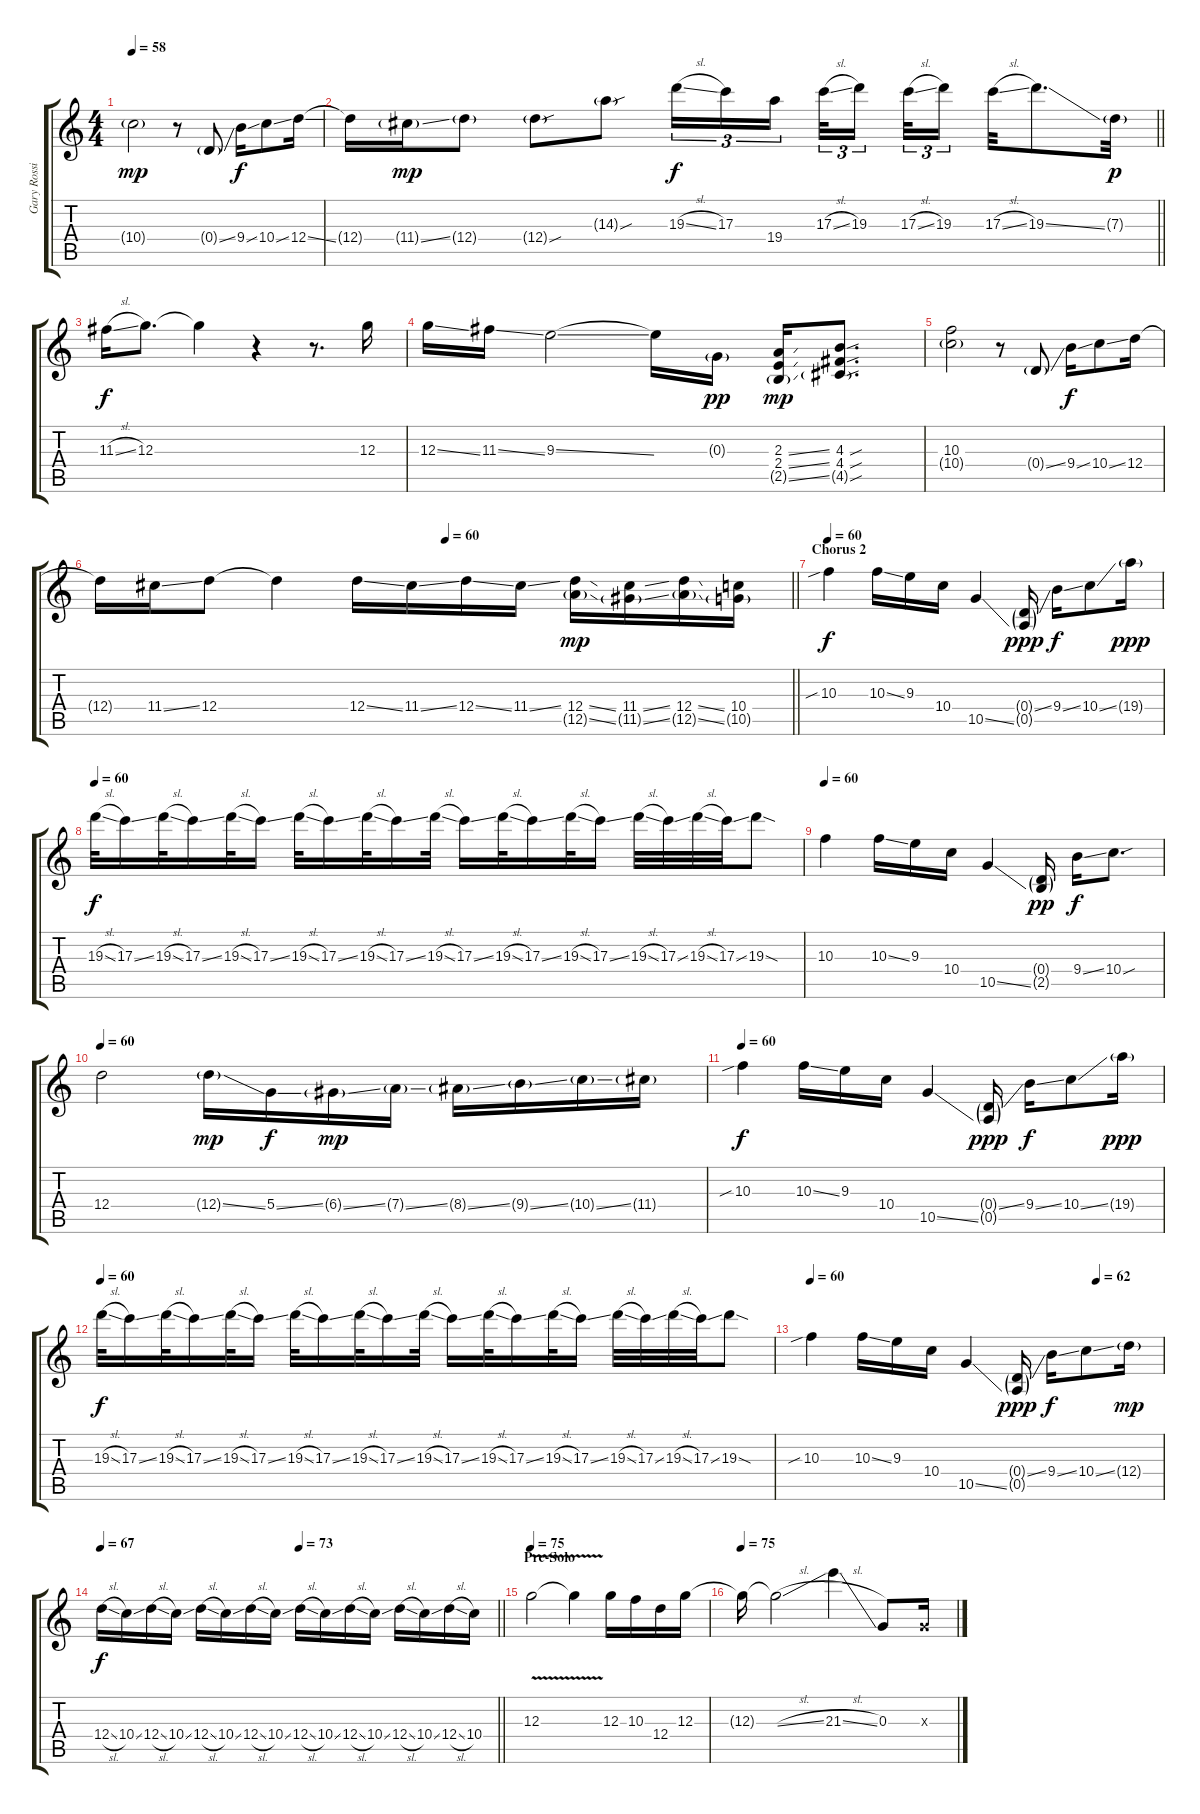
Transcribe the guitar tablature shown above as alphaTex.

\track ("Gary Rossington (slide/rhythm guitar)" "Gary Rossi") {instrument overdrivenguitar}
\staff {score tabs}
\tuning (E4 B3 G3 D3 A2 E2) {hide}
\ts (4 4)
\tempo 58
\clef g2
\ks c
10.4{g}.2{dy mp} r.8 0.4{ss g}.8 9.4{ss}.16{dy f} 10.4{ss}.8 12.4{ss}.16 |
\barLineRight lightlight
12.4{t}.16 11.4{ss g}.16{dy mp} 12.4{g}.8 12.4{sou g}.8 14.3{sou g}.8 19.3{sl}.16{tu (3 2) dy f} 17.3.16{tu (3 2)} 19.4.16{tu (3 2) beam splitsecondary} 17.3{sl}.32{tu (3 2)} 19.3.16{tu (3 2) beam splitsecondary} 17.3{sl}.32{tu (3 2)} 19.3.16{tu (3 2)} 17.3{sl}.32 19.3{ss}.8{d} 7.3{g}.32{dy p} |
11.3{sl}.16{dy f} 12.3.8{d} 12.3{t}.4 r.4 r.8{d} 12.3.16 |
12.3{ss}.16 11.3{ss}.16 9.3{ss}.2 9.3{t}.16 0.3{g}.16{dy pp} (2.3{ss} 2.4{ss} 2.5{ss g}).16{dy mp} (4.3{sou} 4.4{sou} 4.5{sou g}).8{d} |
(10.3 10.4{g}).2 r.8 0.4{ss g}.8 9.4{ss}.16{dy f} 10.4{ss}.8 12.4.16 |
\tempo (60 0.5)
\barLineRight lightlight
12.4{t}.16 11.4{ss}.16 12.4.8 12.4{t}.4 12.4{ss}.16 11.4{ss}.16 12.4{ss}.16 11.4{ss}.16 (12.4{ss} 12.5{ss g}).16{dy mp} (11.4{ss} 11.5{ss g}).16 (12.4{ss} 12.5{ss g}).16 (10.4 10.5{g}).16 |
\section ("" "Chorus 2")
\tempo 60
10.3{sib}.4{dy f} 10.3{ss}.16 9.3.16 10.4.16 10.5{ss}.4 (0.4{ss g} 0.5{g}).16{dy ppp} 9.4{ss}.16{dy f} 10.4{ss}.8 19.4{g}.16{dy ppp} |
\tempo 60
19.3{sl}.32{dy f} 17.3{ss}.16 19.3{sl}.32 17.3{ss}.16 19.3{sl}.32 17.3{ss}.16 19.3{sl}.32 17.3{ss}.16 19.3{sl}.32 17.3{ss}.16 19.3{sl}.32 17.3{ss}.16 19.3{sl}.32 17.3{ss}.16 19.3{sl}.32 17.3{ss}.16 19.3{sl}.32 17.3{ss}.32 19.3{sl}.32 17.3{ss}.32 19.3{sod}.8 |
\tempo 60
10.3.4 10.3{ss}.16 9.3.16 10.4.16 10.5{ss}.4 (0.4{g} 2.5{g}).16{dy pp} 9.4{ss}.16{dy f} 10.4{sou}.8{d} |
\tempo 60
12.4.2 12.4{ss g}.16{dy mp} 5.4{ss}.16{dy f} 6.4{ss g}.16{dy mp} 7.4{ss g}.16 8.4{ss g}.16 9.4{ss g}.16 10.4{ss g}.16 11.4{g}.16 |
\tempo 60
10.3{sib}.4{dy f} 10.3{ss}.16 9.3.16 10.4.16 10.5{ss}.4 (0.4{ss g} 0.5{g}).16{dy ppp} 9.4{ss}.16{dy f} 10.4{ss}.8 19.4{g}.16{dy ppp} |
\tempo 60
19.3{sl}.32{dy f} 17.3{ss}.16 19.3{sl}.32 17.3{ss}.16 19.3{sl}.32 17.3{ss}.16 19.3{sl}.32 17.3{ss}.16 19.3{sl}.32 17.3{ss}.16 19.3{sl}.32 17.3{ss}.16 19.3{sl}.32 17.3{ss}.16 19.3{sl}.32 17.3{ss}.16 19.3{sl}.32 17.3{ss}.32 19.3{sl}.32 17.3{ss}.32 19.3{sod}.8 |
\tempo 60
\tempo (62 0.8125)
10.3{sib}.4 10.3{ss}.16 9.3.16 10.4.16 10.5{ss}.4 (0.4{ss g} 0.5{g}).16{dy ppp} 9.4{ss}.16{dy f} 10.4{ss}.8 12.4{g}.16{dy mp} |
\tempo 67
\tempo (73 0.5)
\barLineRight lightlight
12.4{sl}.16{dy f} 10.4{ss}.16 12.4{sl}.16 10.4{ss}.16 12.4{sl}.16 10.4{ss}.16 12.4{sl}.16 10.4{ss}.16 12.4{sl}.16 10.4{ss}.16 12.4{sl}.16 10.4{ss}.16 12.4{sl}.16 10.4{ss}.16 12.4{sl}.16 10.4.16 |
\section ("" "Pre-Solo")
\tempo 75
12.3{v}.2 12.3{t}.4 12.3.16 10.3.16 12.4.16 12.3.16 |
\tempo 75
12.3{t}.16 12.3{sl t}.2 21.3{sl}.4 0.3.8 0.3{x}.16
